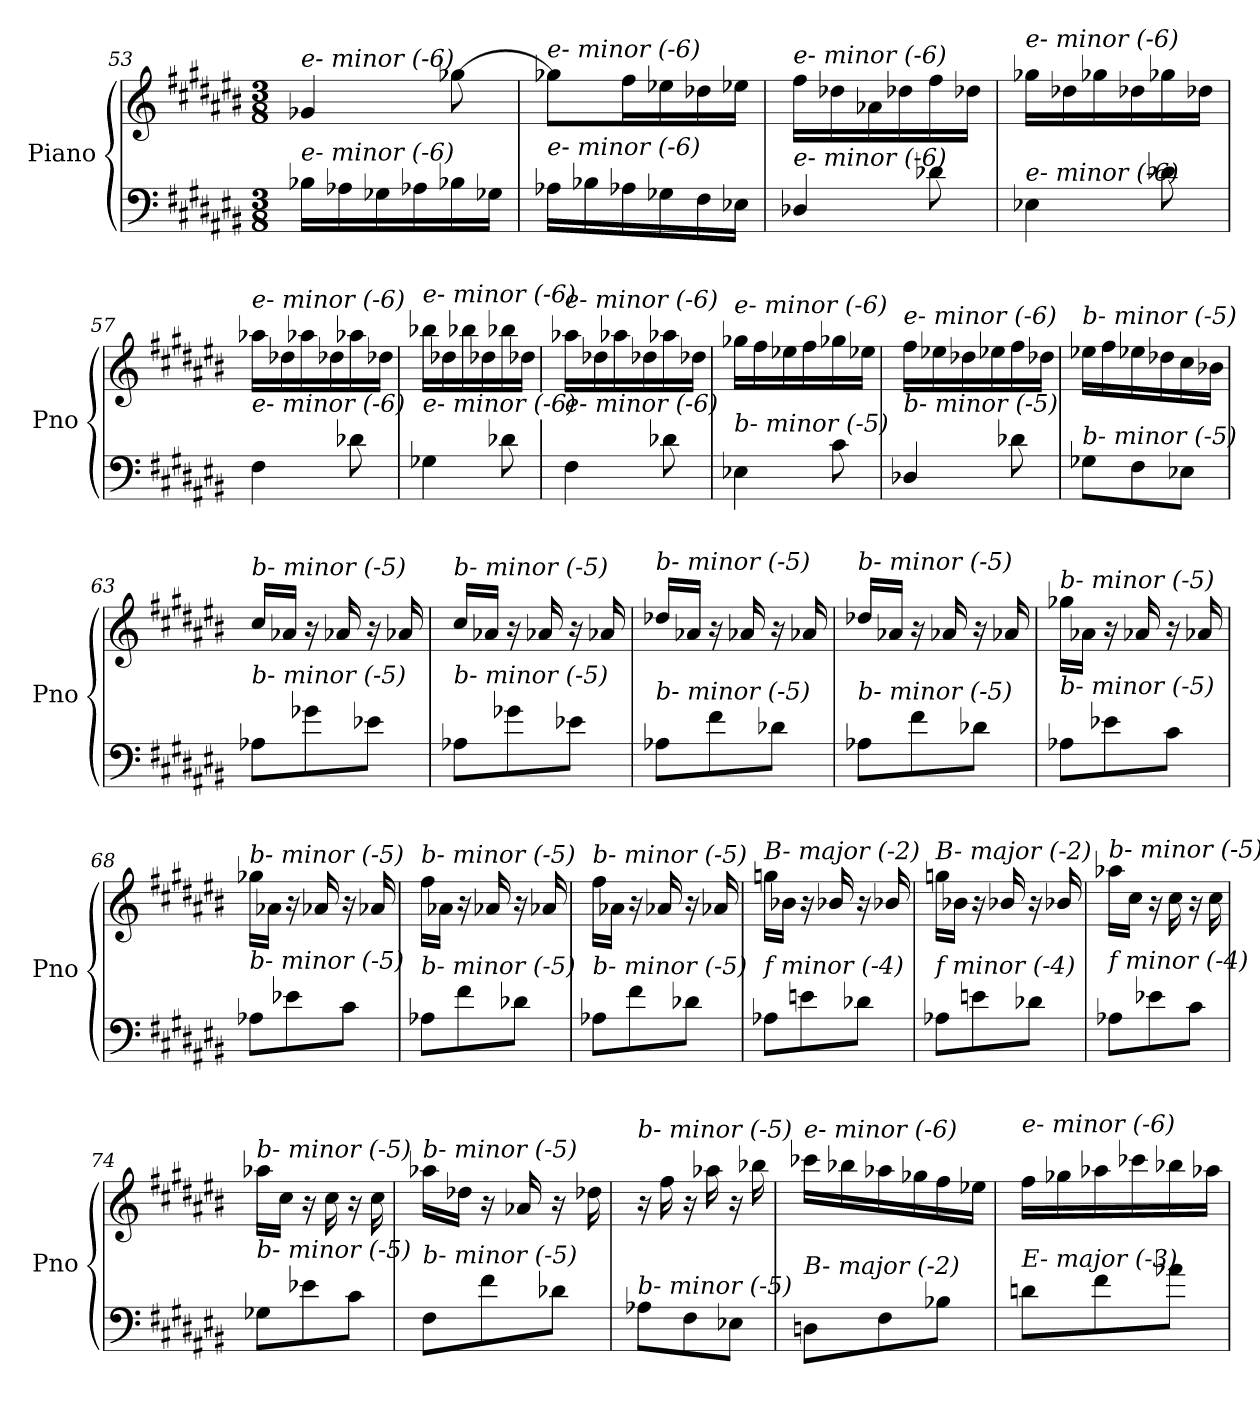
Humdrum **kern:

**kern	**kern
*part1	*part1
*staff2	*staff1
*I"Piano	*
*I'Pno	*
!!LO:LB:g=z
*clefF4	*clefG2
*k[f#c#g#d#a#e#b#]	*k[f#c#g#d#a#e#b#]
*M3/8	*M3/8
=53	=53
!	!LO:TX:i:t=e- minor (-6)
!LO:TX:i:t=e- minor (-6)	!
16B-Xi\LL	4g-Xi/
16A-Xi\	.
16G-Xi\	.
16A-Xi\	.
16B-Xi\	[8gg-Xi\
16G-Xi\JJ	.
=54	=54
!	!LO:TX:i:t=e- minor (-6)
!LO:TX:i:t=e- minor (-6)	!
16A-Xi\LL	8gg-Xi\L]
16B-Xi\	.
16A-Xi\	16ff#i\L
16G-Xi\	16ee-Xi\
16F#i\	16dd-Xi\
16E-Xi\JJ	16ee-Xi\JJ
=55	=55
!	!LO:TX:i:t=e- minor (-6)
!LO:TX:i:t=e- minor (-6)	!
4D-Xi/	16ff#i\LL
.	16dd-Xi\
.	16a-Xi\
.	16dd-Xi\
8d-Xi\	16ff#i\
.	16dd-Xi\JJ
=56	=56
!	!LO:TX:i:t=e- minor (-6)
!LO:TX:i:t=e- minor (-6)	!
4E-Xi\	16gg-Xi\LL
.	16dd-Xi\
.	16gg-Xi\
.	16dd-Xi\
8d-Xi\	16gg-Xi\
.	16dd-Xi\JJ
=57	=57
!	!LO:TX:i:t=e- minor (-6)
!LO:TX:i:t=e- minor (-6)	!
4F#i\	16aa-Xi\LL
.	16dd-Xi\
.	16aa-Xi\
.	16dd-Xi\
8d-Xi\	16aa-Xi\
.	16dd-Xi\JJ
=58	=58
!	!LO:TX:i:t=e- minor (-6)
!LO:TX:i:t=e- minor (-6)	!
4G-Xi\	16bb-Xi\LL
.	16dd-Xi\
.	16bb-Xi\
.	16dd-Xi\
8d-Xi\	16bb-Xi\
.	16dd-Xi\JJ
=59	=59
!	!LO:TX:i:t=e- minor (-6)
!LO:TX:i:t=e- minor (-6)	!
4F#i\	16aa-Xi\LL
.	16dd-Xi\
.	16aa-Xi\
.	16dd-Xi\
8d-Xi\	16aa-Xi\
.	16dd-Xi\JJ
!!LO:LB:g=z
=60	=60
!	!LO:TX:i:t=e- minor (-6)
!LO:TX:i:t=b- minor (-5)	!
4E-Xi\	16gg-Xi\LL
.	16ff#i\
.	16ee-Xi\
.	16ff#i\
8c#i\	16gg-Xi\
.	16ee-Xi\JJ
=61	=61
!	!LO:TX:i:t=e- minor (-6)
!LO:TX:i:t=b- minor (-5)	!
4D-Xi/	16ff#i\LL
.	16ee-Xi\
.	16dd-Xi\
.	16ee-Xi\
8d-Xi\	16ff#i\
.	16dd-Xi\JJ
=62	=62
!	!LO:TX:i:t=b- minor (-5)
!LO:TX:i:t=b- minor (-5)	!
8G-Xi\L	16ee-Xi\LL
.	16ff#i\
8F#i\	16ee-Xi\
.	16dd-Xi\
8E-Xi\J	16cc#i\
.	16b-Xi\JJ
=63	=63
!	!LO:TX:i:t=b- minor (-5)
!LO:TX:i:t=b- minor (-5)	!
8A-Xi\L	16cc#i/LL
.	16a-Xi/JJ
8g-Xi\	16r
.	16a-Xi/
8e-Xi\J	16r
.	16a-Xi/
=64	=64
!	!LO:TX:i:t=b- minor (-5)
!LO:TX:i:t=b- minor (-5)	!
8A-Xi\L	16cc#i/LL
.	16a-Xi/JJ
8g-Xi\	16r
.	16a-Xi/
8e-Xi\J	16r
.	16a-Xi/
=65	=65
!	!LO:TX:i:t=b- minor (-5)
!LO:TX:i:t=b- minor (-5)	!
8A-Xi\L	16dd-Xi/LL
.	16a-Xi/JJ
8f#i\	16r
.	16a-Xi/
8d-Xi\J	16r
.	16a-Xi/
!!LO:LB:g=z
=66	=66
!	!LO:TX:i:t=b- minor (-5)
!LO:TX:i:t=b- minor (-5)	!
8A-Xi\L	16dd-Xi/LL
.	16a-Xi/JJ
8f#i\	16r
.	16a-Xi/
8d-Xi\J	16r
.	16a-Xi/
=67	=67
!	!LO:TX:i:t=b- minor (-5)
!LO:TX:i:t=b- minor (-5)	!
8A-Xi\L	16gg-Xi\LL
.	16a-Xi\JJ
8e-Xi\	16r
.	16a-Xi/
8c#i\J	16r
.	16a-Xi/
=68	=68
!	!LO:TX:i:t=b- minor (-5)
!LO:TX:i:t=b- minor (-5)	!
8A-Xi\L	16gg-Xi\LL
.	16a-Xi\JJ
8e-Xi\	16r
.	16a-Xi/
8c#i\J	16r
.	16a-Xi/
=69	=69
!	!LO:TX:i:t=b- minor (-5)
!LO:TX:i:t=b- minor (-5)	!
8A-Xi\L	16ff#i\LL
.	16a-Xi\JJ
8f#i\	16r
.	16a-Xi/
8d-Xi\J	16r
.	16a-Xi/
=70	=70
!	!LO:TX:i:t=b- minor (-5)
!LO:TX:i:t=b- minor (-5)	!
8A-Xi\L	16ff#i\LL
.	16a-Xi\JJ
8f#i\	16r
.	16a-Xi/
8d-Xi\J	16r
.	16a-Xi/
=71	=71
!	!LO:TX:i:t=B- major (-2)
!LO:TX:i:t=f minor (-4)	!
8A-Xi\L	16ggni\LL
.	16b-Xi\JJ
8en\	16r
.	16b-Xi/
8d-Xi\J	16r
.	16b-Xi/
!!LO:PB:g=z
=72	=72
!	!LO:TX:i:t=B- major (-2)
!LO:TX:i:t=f minor (-4)	!
8A-Xi\L	16ggni\LL
.	16b-Xi\JJ
8en\	16r
.	16b-Xi/
8d-Xi\J	16r
.	16b-Xi/
=73	=73
!	!LO:TX:i:t=b- minor (-5)
!LO:TX:i:t=f minor (-4)	!
8A-Xi\L	16aa-Xi\LL
.	16cc#i\JJ
8e-Xi\	16r
.	16cc#i\
8c#i\J	16r
.	16cc#i\
=74	=74
!	!LO:TX:i:t=b- minor (-5)
!LO:TX:i:t=b- minor (-5)	!
8G-Xi\L	16aa-Xi\LL
.	16cc#i\JJ
8e-Xi\	16r
.	16cc#i\
8c#i\J	16r
.	16cc#i\
=75	=75
!	!LO:TX:i:t=b- minor (-5)
!LO:TX:i:t=b- minor (-5)	!
8F#i\L	16aa-Xi\LL
.	16dd-Xi\JJ
8f#i\	16r
.	16a-Xi/
8d-Xi\J	16r
.	16dd-Xi\
=76	=76
!	!LO:TX:i:t=b- minor (-5)
!LO:TX:i:t=b- minor (-5)	!
8A-Xi\L	16r
.	16ff#i\
8F#i\	16r
.	16aa-Xi\
8E-Xi\J	16r
.	16bb-Xi\
=77	=77
!	!LO:TX:i:t=e- minor (-6)
!LO:TX:i:t=B- major (-2)	!
8Dni\L	16ccc-Xi\LL
.	16bb-Xi\
8F#i\	16aa-Xi\
.	16gg-Xi\
8B-Xi\J	16ff#i\
.	16ee-Xi\JJ
!!LO:LB:g=z
=78	=78
!	!LO:TX:i:t=e- minor (-6)
!LO:TX:i:t=E- major (-3)	!
8dni\L	16ff#i\LL
.	16gg-Xi\
8f#i\	16aa-Xi\
.	16ccc-Xi\
8a-Xi\J	16bb-Xi\
.	16aa-Xi\JJ
=	=
*-	*-
